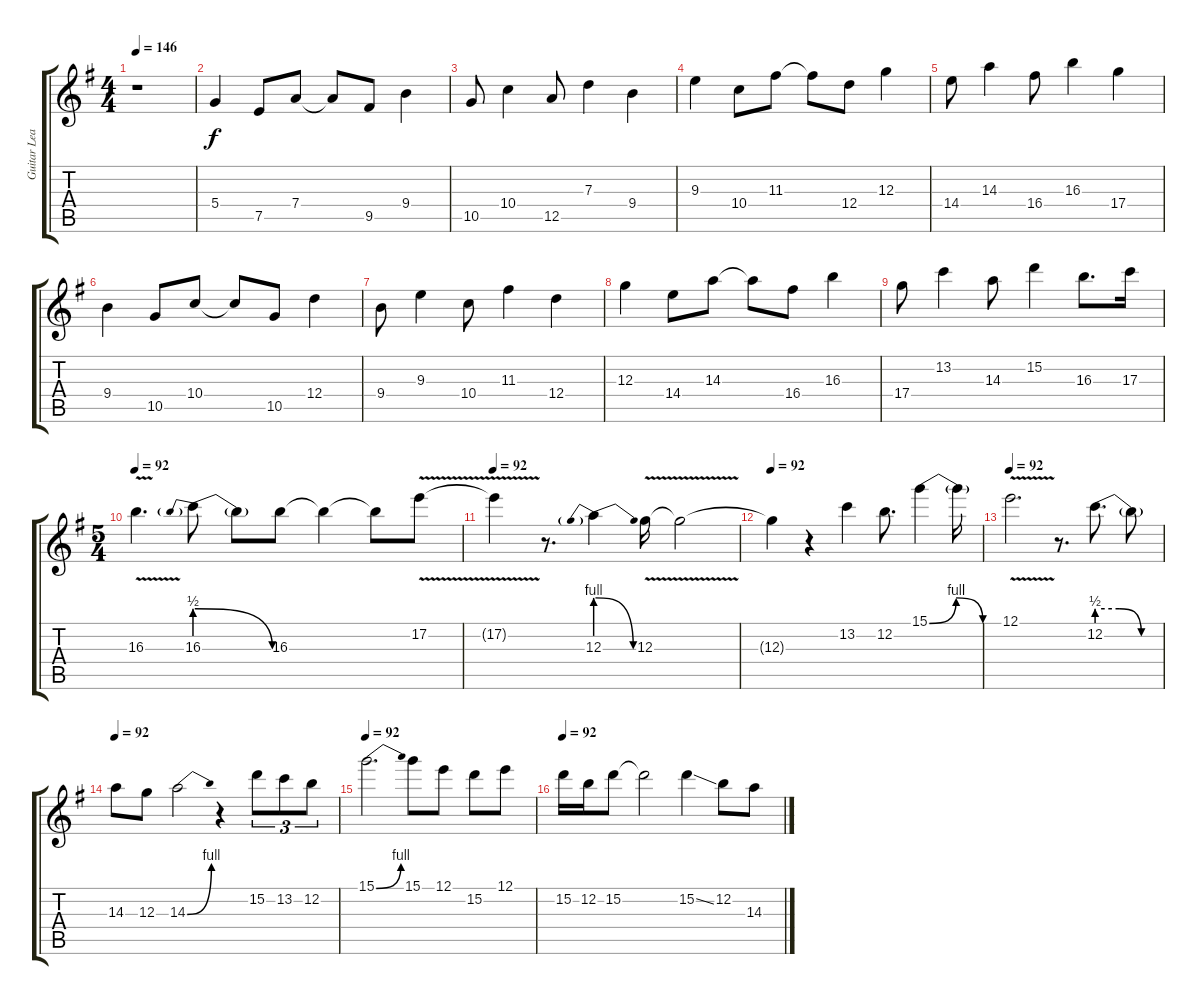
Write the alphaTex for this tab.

\track ("Guitar Leads 1" "Guitar Lea") {instrument overdrivenguitar}
\staff {score tabs}
\tuning (E4 B3 G3 D3 A2 E2) {hide}
\ts (4 4)
\tempo 146
\clef g2
\ks g
r.1{dy f} |
5.4.4 7.5.8 7.4.8 7.4{t}.8 9.5.8 9.4.4 |
10.5.8 10.4.4 12.5.8 7.3.4 9.4.4 |
9.3.4 10.4.8 11.3.8 11.3{t}.8 12.4.8 12.3.4 |
14.4.8 14.3.4 16.4.8 16.3.4 17.4.4 |
9.4.4 10.5.8 10.4.8 10.4{t}.8 10.5.8 12.4.4 |
9.4.8 9.3.4 10.4.8 11.3.4 12.4.4 |
12.3.4 14.4.8 14.3.8 14.3{t}.8 16.4.8 16.3.4 |
17.4.8 13.2.4 14.3.8 15.2.4 16.3.8{d} 17.3.16 |
\ts (5 4)
\tempo 92
16.3{v}.4{d} 16.3{be (prebendrelease 0 2 60 0)}.8 16.3{t}.8 16.3.8 16.3{t}.4 16.3{t}.8 17.2{v}.8 |
\tempo 92
17.2{t}.4 r.8{d} 12.3{be (prebendrelease 0 4 60 0)}.4 12.3{v}.16 12.3{t}.2 |
\tempo 92
12.3{t}.4{balance 0} r.4 13.2.4 12.2.8{d} 15.1{be (bendrelease 0 0 15 4 30 4 60 0)}.4 15.1{t}.16 |
\tempo 92
12.1{v}.2{d balance 9} r.8{d} 12.2{be (custom 0 2 20 2 40 0 60 0)}.8{d} 12.2{t}.8 |
\tempo 92
14.3.8{balance 2} 12.3.8 14.3{be (bend 0 0 60 4)}.2 r.4 15.2.8{tu (3 2)} 13.2.8{tu (3 2)} 12.2.8{tu (3 2)} |
\tempo 92
15.1{be (bend 0 0 60 4)}.2{d balance 6} 15.1.8 12.1.8 15.2.8 12.1.8 |
\tempo 92
15.2.16{balance 11} 12.2.16 15.2.8 15.2{t}.2 15.2{ss}.4 12.2.8 14.3.8
